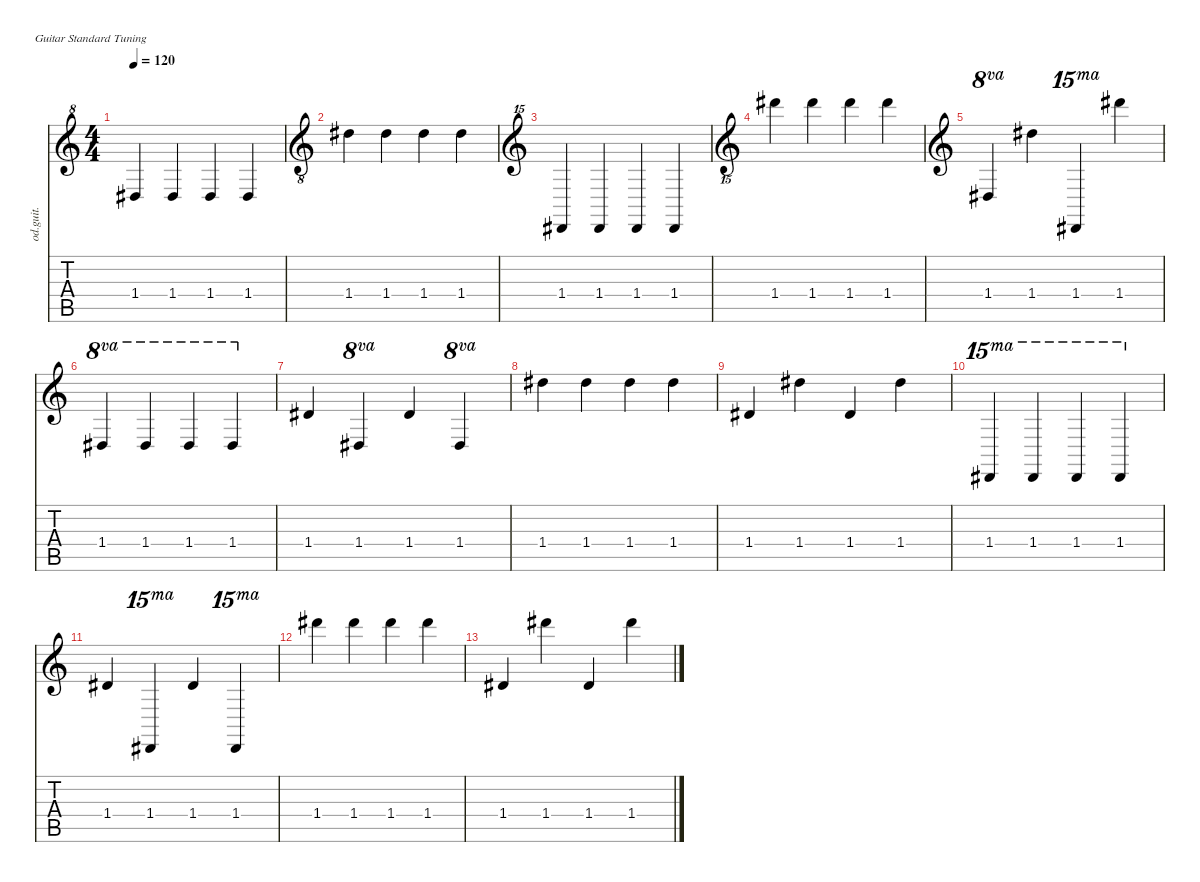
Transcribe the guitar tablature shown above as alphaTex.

\defaultSystemsLayout 4
\hideDynamics
\bracketExtendMode nobrackets
\otherSystemsTrackNameOrientation horizontal
\track ("Overdriven Guitar" "od.guit.") {instrument overdrivenguitar}
\staff {score tabs}
\tuning (E4 B3 G3 D3 A2 E2)
\ts (4 4)
\tempo 120
\clef g2
\ottava 8va
\ks c
1.4{acc #}.4{dy mf instrument overdrivenguitar beam Up} 1.4{acc #}.4{beam Up} 1.4{acc #}.4{beam Up} 1.4{acc #}.4{beam Up} |
\ottava 8vb
1.4{acc #}.4{beam Down} 1.4{acc #}.4{beam Down} 1.4{acc #}.4{beam Down} 1.4{acc #}.4{beam Down} |
\ottava 15ma
1.4{acc #}.4{beam Up} 1.4{acc #}.4{beam Up} 1.4{acc #}.4{beam Up} 1.4{acc #}.4{beam Up} |
\ottava 15mb
1.4{acc #}.4{beam Down} 1.4{acc #}.4{beam Down} 1.4{acc #}.4{beam Down} 1.4{acc #}.4{beam Down} |
\ottava regular
1.4{acc #}.4{ot 8va beam Up} 1.4{acc #}.4{ot 8vb beam Down} 1.4{acc #}.4{ot 15ma beam Up} 1.4{acc #}.4{ot 15mb beam Down} |
1.4{acc #}.4{ot 8va beam Up} 1.4{acc #}.4{ot 8va beam Up} 1.4{acc #}.4{ot 8va beam Up} 1.4{acc #}.4{ot 8va beam Up} |
1.4{acc #}.4{beam Up} 1.4{acc #}.4{ot 8va beam Up} 1.4{acc #}.4{beam Up} 1.4{acc #}.4{ot 8va beam Up} |
1.4{acc #}.4{ot 8vb beam Down} 1.4{acc #}.4{ot 8vb beam Down} 1.4{acc #}.4{ot 8vb beam Down} 1.4{acc #}.4{ot 8vb beam Down} |
1.4{acc #}.4{beam Up} 1.4{acc #}.4{ot 8vb beam Down} 1.4{acc #}.4{beam Up} 1.4{acc #}.4{ot 8vb beam Down} |
1.4{acc #}.4{ot 15ma beam Up} 1.4{acc #}.4{ot 15ma beam Up} 1.4{acc #}.4{ot 15ma beam Up} 1.4{acc #}.4{ot 15ma beam Up} |
1.4{acc #}.4{beam Up} 1.4{acc #}.4{ot 15ma beam Up} 1.4{acc #}.4{beam Up} 1.4{acc #}.4{ot 15ma beam Up} |
1.4{acc #}.4{ot 15mb beam Down} 1.4{acc #}.4{ot 15mb beam Down} 1.4{acc #}.4{ot 15mb beam Down} 1.4{acc #}.4{ot 15mb beam Down} |
1.4{acc #}.4{beam Up} 1.4{acc #}.4{ot 15mb beam Down} 1.4{acc #}.4{beam Up} 1.4{acc #}.4{ot 15mb beam Down}
